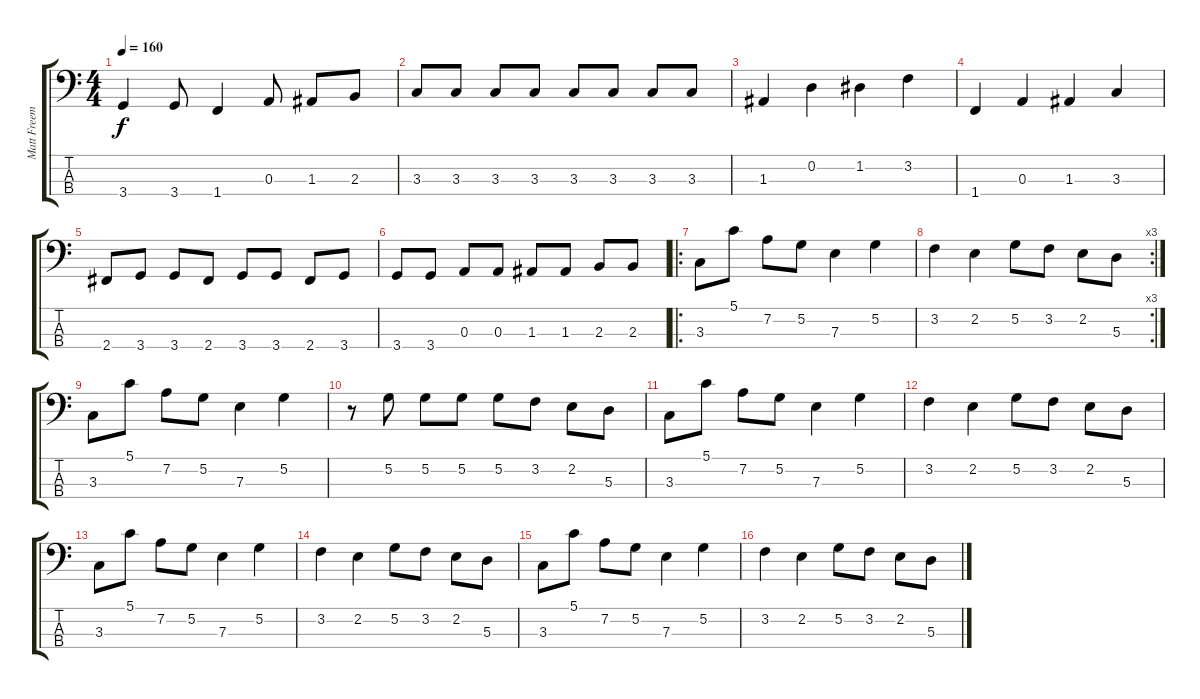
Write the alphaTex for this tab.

\track ("Matt Freeman" "Matt Freem") {instrument electricbasspick}
\staff {score tabs}
\tuning (G2 D2 A1 E1) {hide}
\ts (4 4)
\tempo 160
\clef f4
\ks c
3.4.4{dy f} 3.4.8 1.4.4 0.3.8 1.3.8 2.3.8 |
3.3.8 3.3.8 3.3.8 3.3.8 3.3.8 3.3.8 3.3.8 3.3.8 |
1.3.4 0.2.4 1.2.4 3.2.4 |
1.4.4 0.3.4 1.3.4 3.3.4 |
2.4.8 3.4.8 3.4.8 2.4.8 3.4.8 3.4.8 2.4.8 3.4.8 |
3.4.8 3.4.8 0.3.8 0.3.8 1.3.8 1.3.8 2.3.8 2.3.8 |
\ro
3.3.8 5.1.8 7.2.8 5.2.8 7.3.4 5.2.4 |
\rc 3
3.2.4 2.2.4 5.2.8 3.2.8 2.2.8 5.3.8 |
3.3.8 5.1.8 7.2.8 5.2.8 7.3.4 5.2.4 |
r.8 5.2.8 5.2.8 5.2.8 5.2.8 3.2.8 2.2.8 5.3.8 |
3.3.8 5.1.8 7.2.8 5.2.8 7.3.4 5.2.4 |
3.2.4 2.2.4 5.2.8 3.2.8 2.2.8 5.3.8 |
3.3.8 5.1.8 7.2.8 5.2.8 7.3.4 5.2.4 |
3.2.4 2.2.4 5.2.8 3.2.8 2.2.8 5.3.8 |
3.3.8 5.1.8 7.2.8 5.2.8 7.3.4 5.2.4 |
3.2.4 2.2.4 5.2.8 3.2.8 2.2.8 5.3.8
